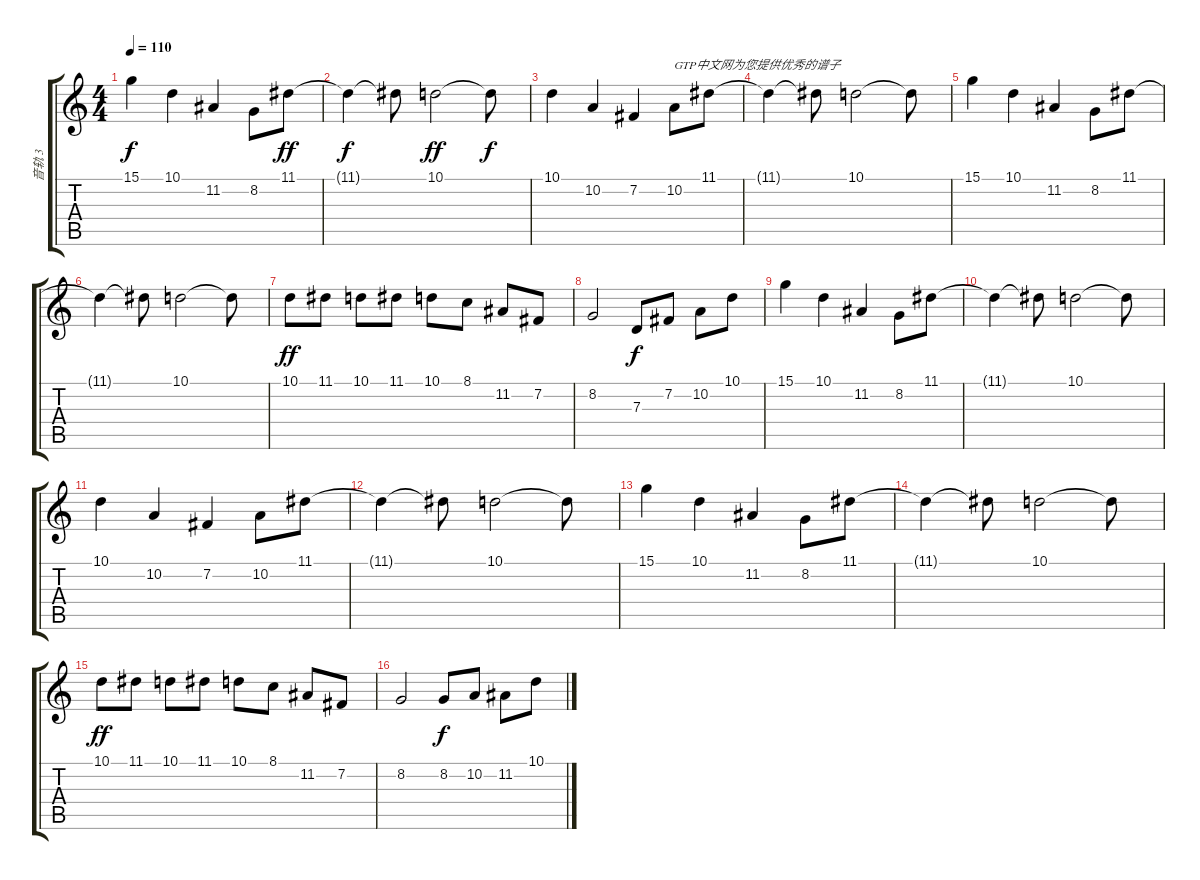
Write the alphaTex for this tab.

\track ("音轨 3" "音轨 3") {instrument electricpiano1}
\staff {score tabs}
\tuning (E4 B3 G3 D3 A2 E2) {hide}
\ts (4 4)
\tempo 110
\clef g2
\ks c
15.1.4{dy f} 10.1.4 11.2.4 8.2.8 11.1.8{dy ff} |
11.1{t}.4{dy f} 11.1{t}.8 10.1.2{dy ff} 10.1{t}.8{dy f} |
10.1.4 10.2.4 7.2.4 10.2.8{txt "GTP中文网为您提供优秀的谱子"} 11.1.8 |
11.1{t}.4 11.1{t}.8 10.1.2 10.1{t}.8 |
15.1.4 10.1.4 11.2.4 8.2.8 11.1.8 |
11.1{t}.4 11.1{t}.8 10.1.2 10.1{t}.8 |
10.1.8{dy ff} 11.1.8 10.1.8 11.1.8 10.1.8 8.1.8 11.2.8 7.2.8 |
8.2.2 7.3.8{dy f} 7.2.8 10.2.8 10.1.8 |
15.1.4 10.1.4 11.2.4 8.2.8 11.1.8 |
11.1{t}.4 11.1{t}.8 10.1.2 10.1{t}.8 |
10.1.4 10.2.4 7.2.4 10.2.8 11.1.8 |
11.1{t}.4 11.1{t}.8 10.1.2 10.1{t}.8 |
15.1.4 10.1.4 11.2.4 8.2.8 11.1.8 |
11.1{t}.4 11.1{t}.8 10.1.2 10.1{t}.8 |
10.1.8{dy ff} 11.1.8 10.1.8 11.1.8 10.1.8 8.1.8 11.2.8 7.2.8 |
8.2.2 8.2.8{dy f} 10.2.8 11.2.8 10.1.8
